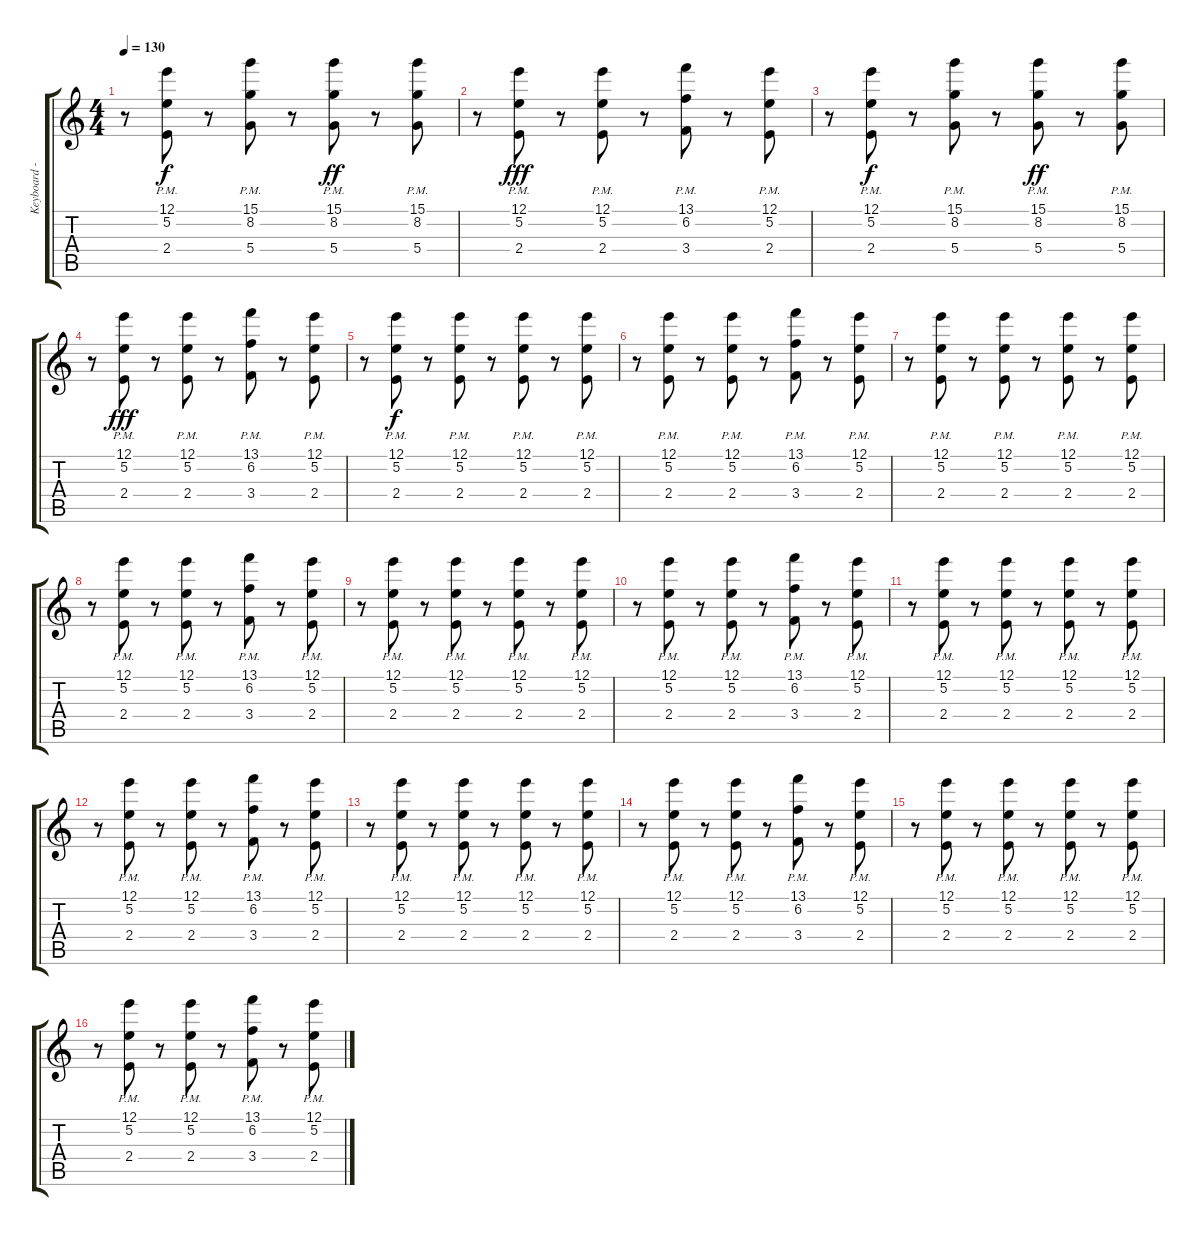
\track ("Keyboard - Christian 'Flake' Lorenz" "Keyboard -") {instrument acousticguitarnylon}
\staff {score tabs}
\tuning (E4 B3 G3 D3 A2 E2) {hide}
\ts (4 4)
\tempo 130
\clef g2
\ks c
r.8{dy fff} (12.1 5.2{pm} 2.4).8{dy f} r.8 (15.1 8.2{pm} 5.4).8 r.8 (15.1 8.2{pm} 5.4).8{dy ff} r.8 (15.1 8.2{pm} 5.4).8 |
r.8 (12.1 5.2{pm} 2.4).8{dy fff} r.8 (12.1 5.2{pm} 2.4).8 r.8 (13.1 6.2{pm} 3.4).8 r.8 (12.1 5.2{pm} 2.4).8 |
r.8 (12.1 5.2{pm} 2.4).8{dy f} r.8 (15.1 8.2{pm} 5.4).8 r.8 (15.1 8.2{pm} 5.4).8{dy ff} r.8 (15.1 8.2{pm} 5.4).8 |
r.8 (12.1 5.2{pm} 2.4).8{dy fff} r.8 (12.1 5.2{pm} 2.4).8 r.8 (13.1 6.2{pm} 3.4).8 r.8 (12.1 5.2{pm} 2.4).8 |
r.8 (12.1 5.2{pm} 2.4).8{dy f} r.8 (12.1 5.2{pm} 2.4).8 r.8 (12.1 5.2{pm} 2.4).8 r.8 (12.1 5.2{pm} 2.4).8 |
r.8 (12.1 5.2{pm} 2.4).8 r.8 (12.1 5.2{pm} 2.4).8 r.8 (13.1 6.2{pm} 3.4).8 r.8 (12.1 5.2{pm} 2.4).8 |
r.8 (12.1 5.2{pm} 2.4).8 r.8 (12.1 5.2{pm} 2.4).8 r.8 (12.1 5.2{pm} 2.4).8 r.8 (12.1 5.2{pm} 2.4).8 |
r.8 (12.1 5.2{pm} 2.4).8 r.8 (12.1 5.2{pm} 2.4).8 r.8 (13.1 6.2{pm} 3.4).8 r.8 (12.1 5.2{pm} 2.4).8 |
r.8 (12.1 5.2{pm} 2.4).8 r.8 (12.1 5.2{pm} 2.4).8 r.8 (12.1 5.2{pm} 2.4).8 r.8 (12.1 5.2{pm} 2.4).8 |
r.8 (12.1 5.2{pm} 2.4).8 r.8 (12.1 5.2{pm} 2.4).8 r.8 (13.1 6.2{pm} 3.4).8 r.8 (12.1 5.2{pm} 2.4).8 |
r.8 (12.1 5.2{pm} 2.4).8 r.8 (12.1 5.2{pm} 2.4).8 r.8 (12.1 5.2{pm} 2.4).8 r.8 (12.1 5.2{pm} 2.4).8 |
r.8 (12.1 5.2{pm} 2.4).8 r.8 (12.1 5.2{pm} 2.4).8 r.8 (13.1 6.2{pm} 3.4).8 r.8 (12.1 5.2{pm} 2.4).8 |
r.8 (12.1 5.2{pm} 2.4).8 r.8 (12.1 5.2{pm} 2.4).8 r.8 (12.1 5.2{pm} 2.4).8 r.8 (12.1 5.2{pm} 2.4).8 |
r.8 (12.1 5.2{pm} 2.4).8 r.8 (12.1 5.2{pm} 2.4).8 r.8 (13.1 6.2{pm} 3.4).8 r.8 (12.1 5.2{pm} 2.4).8 |
r.8 (12.1 5.2{pm} 2.4).8 r.8 (12.1 5.2{pm} 2.4).8 r.8 (12.1 5.2{pm} 2.4).8 r.8 (12.1 5.2{pm} 2.4).8 |
r.8 (12.1 5.2{pm} 2.4).8 r.8 (12.1 5.2{pm} 2.4).8 r.8 (13.1 6.2{pm} 3.4).8 r.8 (12.1 5.2{pm} 2.4).8
